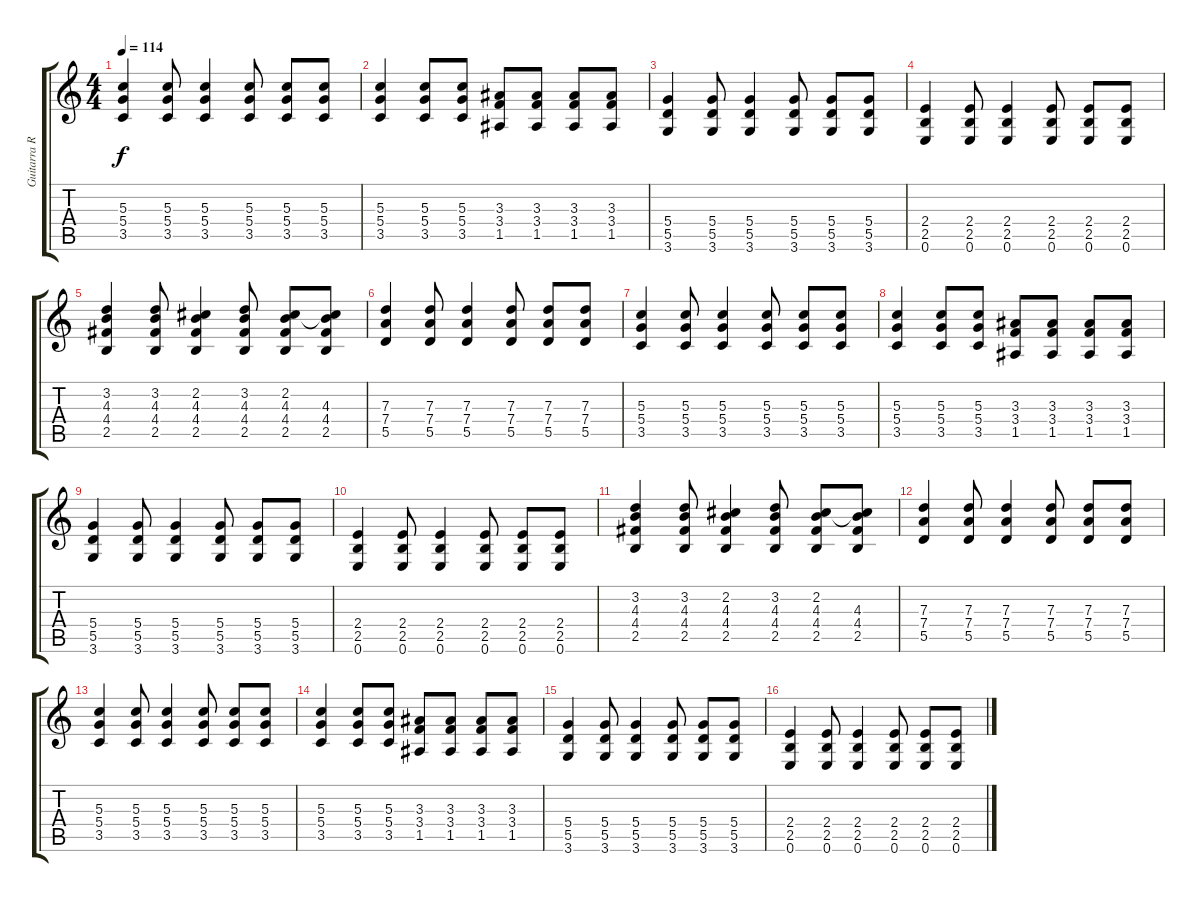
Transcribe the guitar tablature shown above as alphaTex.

\track ("Guitarra Ritmica" "Guitarra R") {instrument distortionguitar}
\staff {score tabs}
\tuning (E4 B3 G3 D3 A2 E2) {hide}
\ts (4 4)
\tempo 114
\clef g2
\ks c
(5.3 5.4 3.5).4{dy f} (5.3 5.4 3.5).8 (5.3 5.4 3.5).4 (5.3 5.4 3.5).8 (5.3 5.4 3.5).8 (5.3 5.4 3.5).8 |
(5.3 5.4 3.5).4 (5.3 5.4 3.5).8 (5.3 5.4 3.5).8 (3.3 3.4 1.5).8 (3.3 3.4 1.5).8 (3.3 3.4 1.5).8 (3.3 3.4 1.5).8 |
(5.4 5.5 3.6).4 (5.4 5.5 3.6).8 (5.4 5.5 3.6).4 (5.4 5.5 3.6).8 (5.4 5.5 3.6).8 (5.4 5.5 3.6).8 |
(2.4 2.5 0.6).4 (2.4 2.5 0.6).8 (2.4 2.5 0.6).4 (2.4 2.5 0.6).8 (2.4 2.5 0.6).8 (2.4 2.5 0.6).8 |
(3.2 4.3 4.4 2.5).4 (3.2 4.3 4.4 2.5).8 (2.2 4.3 4.4 2.5).4 (3.2 4.3 4.4 2.5).8 (2.2 4.3 4.4 2.5).8 (2.2{t} 4.3 4.4 2.5).8 |
(7.3 7.4 5.5).4 (7.3 7.4 5.5).8 (7.3 7.4 5.5).4 (7.3 7.4 5.5).8 (7.3 7.4 5.5).8 (7.3 7.4 5.5).8 |
(5.3 5.4 3.5).4 (5.3 5.4 3.5).8 (5.3 5.4 3.5).4 (5.3 5.4 3.5).8 (5.3 5.4 3.5).8 (5.3 5.4 3.5).8 |
(5.3 5.4 3.5).4 (5.3 5.4 3.5).8 (5.3 5.4 3.5).8 (3.3 3.4 1.5).8 (3.3 3.4 1.5).8 (3.3 3.4 1.5).8 (3.3 3.4 1.5).8 |
(5.4 5.5 3.6).4 (5.4 5.5 3.6).8 (5.4 5.5 3.6).4 (5.4 5.5 3.6).8 (5.4 5.5 3.6).8 (5.4 5.5 3.6).8 |
(2.4 2.5 0.6).4 (2.4 2.5 0.6).8 (2.4 2.5 0.6).4 (2.4 2.5 0.6).8 (2.4 2.5 0.6).8 (2.4 2.5 0.6).8 |
(3.2 4.3 4.4 2.5).4 (3.2 4.3 4.4 2.5).8 (2.2 4.3 4.4 2.5).4 (3.2 4.3 4.4 2.5).8 (2.2 4.3 4.4 2.5).8 (2.2{t} 4.3 4.4 2.5).8 |
(7.3 7.4 5.5).4 (7.3 7.4 5.5).8 (7.3 7.4 5.5).4 (7.3 7.4 5.5).8 (7.3 7.4 5.5).8 (7.3 7.4 5.5).8 |
(5.3 5.4 3.5).4 (5.3 5.4 3.5).8 (5.3 5.4 3.5).4 (5.3 5.4 3.5).8 (5.3 5.4 3.5).8 (5.3 5.4 3.5).8 |
(5.3 5.4 3.5).4 (5.3 5.4 3.5).8 (5.3 5.4 3.5).8 (3.3 3.4 1.5).8 (3.3 3.4 1.5).8 (3.3 3.4 1.5).8 (3.3 3.4 1.5).8 |
(5.4 5.5 3.6).4 (5.4 5.5 3.6).8 (5.4 5.5 3.6).4 (5.4 5.5 3.6).8 (5.4 5.5 3.6).8 (5.4 5.5 3.6).8 |
(2.4 2.5 0.6).4 (2.4 2.5 0.6).8 (2.4 2.5 0.6).4 (2.4 2.5 0.6).8 (2.4 2.5 0.6).8 (2.4 2.5 0.6).8
